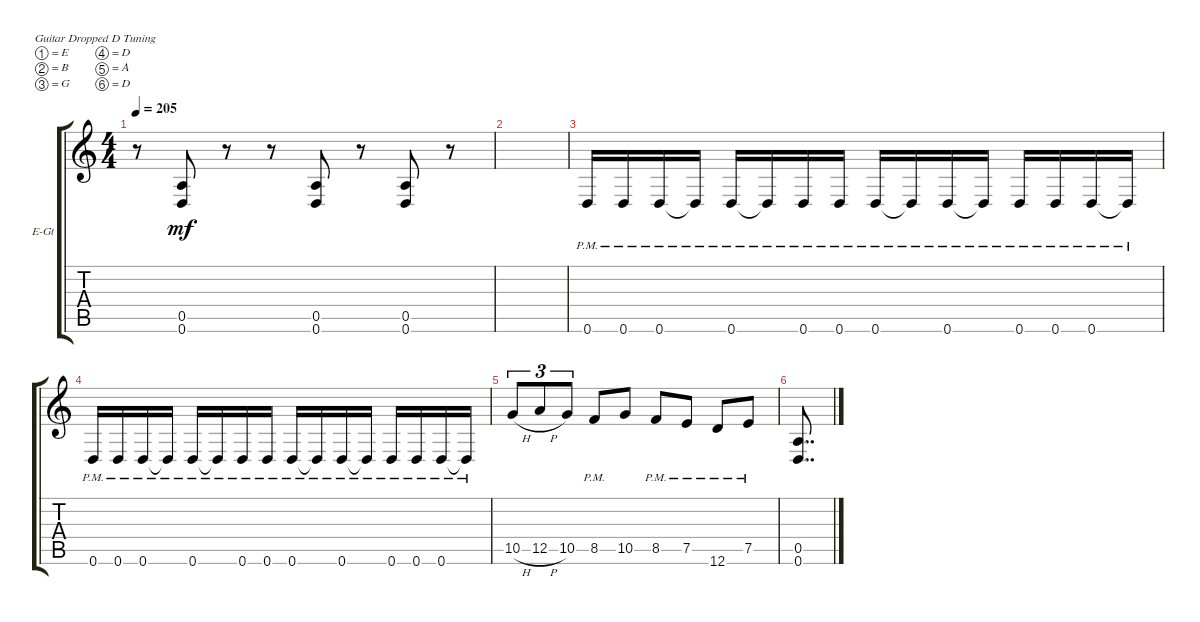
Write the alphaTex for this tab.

\defaultSystemsLayout 4
\bracketExtendMode groupsimilarinstruments
\firstSystemTrackNameOrientation horizontal
\otherSystemsTrackNameOrientation horizontal
\track ("right" "E-Gt") {instrument distortionguitar}
\staff {score tabs}
\tuning (E4 B3 G3 D3 A2 D2)
\ts (4 4)
\tempo 205
\clef g2
\ks c
r.8{dy mf} (0.6 0.5).8 r.8 r.8 (0.6 0.5).8 r.8 (0.6 0.5).8 r.8 |
|
0.6{pm}.16 0.6{pm}.16 0.6{pm}.16 0.6{pm t}.16 0.6{pm}.16 0.6{pm t}.16 0.6{pm}.16 0.6{pm}.16 0.6{pm}.16 0.6{pm t}.16 0.6{pm}.16 0.6{pm t}.16 0.6{pm}.16 0.6{pm}.16 0.6{pm}.16 0.6{pm t}.16 |
0.6{pm}.16 0.6{pm}.16 0.6{pm}.16 0.6{pm t}.16 0.6{pm}.16 0.6{pm t}.16 0.6{pm}.16 0.6{pm}.16 0.6{pm}.16 0.6{pm t}.16 0.6{pm}.16 0.6{pm t}.16 0.6{pm}.16 0.6{pm}.16 0.6{pm}.16 0.6{pm t}.16 |
10.5{h}.8{tu (3 2)} 12.5{h}.8{tu (3 2)} 10.5.8{tu (3 2)} 8.5{pm}.8 10.5.8 8.5{pm}.8 7.5{pm}.8 12.6{pm}.8 7.5{pm}.8 |
(0.6 0.5).8{dd}
